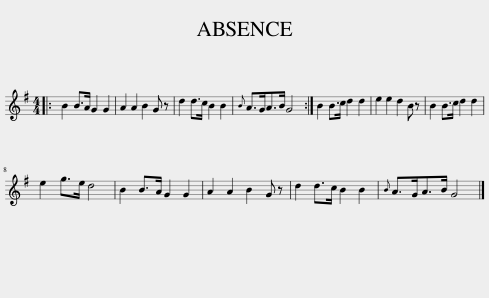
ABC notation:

X:1
L:1/8
M:4/4
I:linebreak $
K:G
V:1 treble
V:1
|: B2 B>A G2 G2 | A2 A2 B2 G z | d2 d>c B2 B2 |{B} A>GA>B G4 :| B2 B>c d2 d2 | %5
 e2 e2 d2 B z | B2 B>c d2 d2 |$ e2 g>e d4 | B2 B>A G2 G2 | A2 A2 B2 G z | %10
 d2 d>c B2 B2 |{B} A>GA>B G4 |] %12
